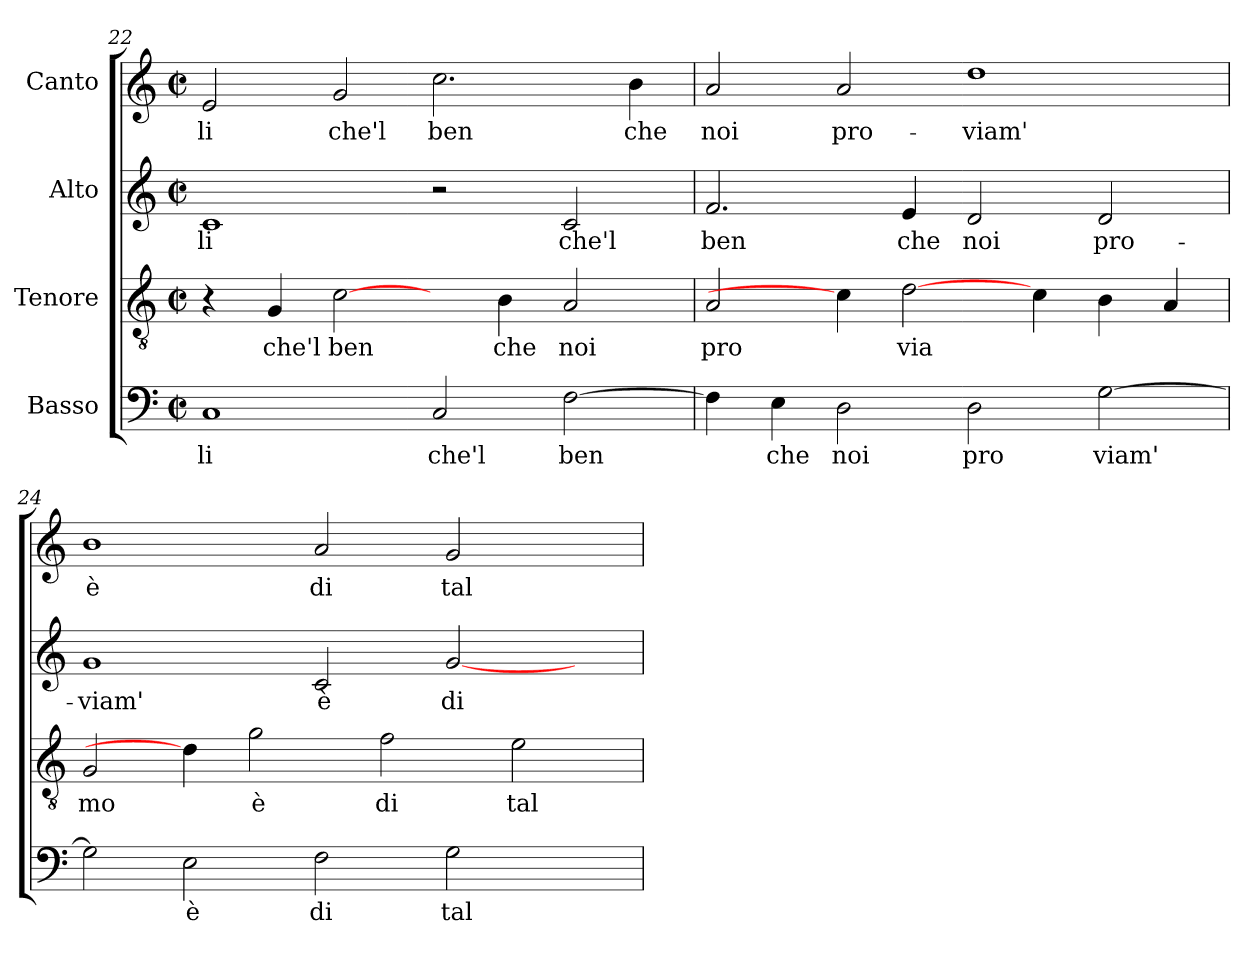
**kern	**text	**kern	**text	**kern	**text	**kern	**text
*part4	*part4	*part3	*part3	*part2	*part2	*part1	*part1
*staff4	*staff4	*staff3	*staff3	*staff2	*staff2	*staff1	*staff1
*I"Basso	*	*I"Tenore	*	*I"Alto	*	*I"Canto	*
*clefF4	*	*clefGv2	*	*clefG2	*	*clefG2	*
*M2/2	*	*M2/2	*	*M2/2	*	*M2/2	*
*met(c|)	*	*met(c|)	*	*met(c|)	*	*met(c|)	*
=22	=22	=22	=22	=22	=22	=22	=22
!	!LO:LY:b:cj	!	!	!	!LO:LY:b:cj	!	!LO:LY:b:cj
1C	-li	4r	.	1c	li	2e/	li
!	!	!	!LO:LY:b:cj	!	!	!	!
.	.	4G/	che'l	.	.	.	.
!	!	!	!LO:LY:b:cj	!	!	!	!LO:LY:b:cj
.	.	[2c\	ben	.	.	2g/	che'l
!	!LO:LY:b:cj	!	!	!	!	!	!LO:LY:b:cj
2C/	che'l	4ryy	.	2r	.	2.cc\	ben
!	!	!	!LO:LY:b:cj	!	!	!	!
.	.	4B\	che	.	.	.	.
!	!LO:LY:b	!	!LO:LY:b:cj	!	!LO:LY:b:cj	!	!
[>2F\	ben	2A/	noi	2c/	che'l	.	.
!	!	!	!	!	!	!	!LO:LY:b:cj
.	.	.	.	.	.	4b\	che
!!LO:LB:g=z
=23	=23	=23	=23	=23	=23	=23	=23
!	!	!	!LO:LY:b:cj	!	!LO:LY:b:cj	!	!LO:LY:b:cj
4F\]	.	2A/	pro	2.f/	ben	2a/	noi
!	!LO:LY:b:cj	!	!	!	!	!	!
4E\	che	.	.	.	.	.	.
!	!LO:LY:b:cj	!	!	!	!	!	!LO:LY:b:cj
2D\	noi	4c\]	.	.	.	2a/	pro-
!	!	!	!LO:LY:b	!	!LO:LY:b:cj	!	!
.	.	[2d\	via	4e/	che	.	.
!	!LO:LY:b:cj	!	!	!	!LO:LY:b:cj	!	!LO:LY:b:cj
2D\	pro	.	.	2d/	noi	1dd	-viam'
.	.	4c\	.	.	.	.	.
!	!LO:LY:b	!	!	!	!LO:LY:b:cj	!	!
[>2G\	viam'	4B\	.	2d/	pro-	.	.
.	.	4A/	.	.	.	.	.
=24	=24	=24	=24	=24	=24	=24	=24
!	!	!	!LO:LY:b:cj	!	!LO:LY:b:cj	!	!LO:LY:b:cj
2G\]	.	2G/	mo	1g	-viam'	1b	è
!	!LO:LY:b:cj	!	!	!	!	!	!
2E\	è	4d\]	.	.	.	.	.
!	!	!	!LO:LY:b:cj	!	!	!	!
.	.	2g\	è	.	.	.	.
!	!LO:LY:b:cj	!	!	!	!LO:LY:b:cj	!	!LO:LY:b:cj
2F\	di	.	.	2c/	è	2a/	di
!	!	!	!LO:LY:b:cj	!	!	!	!
.	.	2f\	di	.	.	.	.
!	!LO:LY:b:cj	!	!	!	!LO:LY:b:cj	!	!LO:LY:b:cj
2G\	tal	.	.	[<2g/	di	2g/	tal
!	!	!	!LO:LY:b:cj	!	!	!	!
.	.	2e\	tal	.	.	.	.
4ryy	.	.	.	4ryy	.	4ryy	.
=	=	=	=	=	=	=	=
*-	*-	*-	*-	*-	*-	*-	*-
